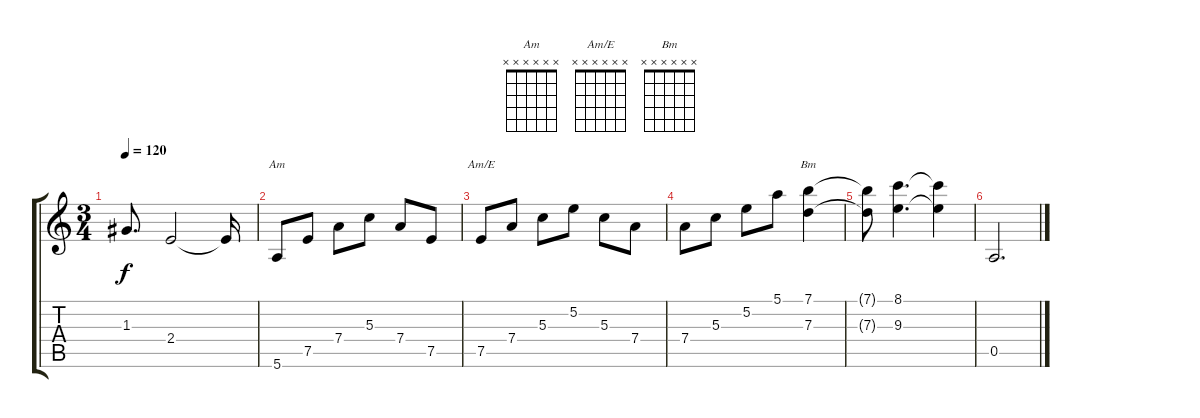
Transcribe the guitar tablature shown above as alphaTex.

\track "" {instrument acousticguitarnylon}
\staff {score tabs}
\tuning (E4 B3 G3 D3 A2 E2) {hide}
\chord ("Am" x x x x x x)
\chord ("Am/E" x x x x x x)
\chord ("Bm" x x x x x x)
\ts (3 4)
\tempo 120
\clef g2
\ks c
1.3.8{d dy f} 2.4.2 2.4{t}.16 |
5.6.8{ch "Am"} 7.5.8 7.4.8 5.3.8 7.4.8 7.5.8 |
7.5.8{ch "Am/E"} 7.4.8 5.3.8 5.2.8 5.3.8 7.4.8 |
7.4.8 5.3.8 5.2.8 5.1.8 (7.1 7.3).4{ch "Bm"} |
(7.1{t} 7.3{t}).8 (8.1 9.3).4{d} (8.1{t} 9.3{t}).4 |
0.5.2{d}
